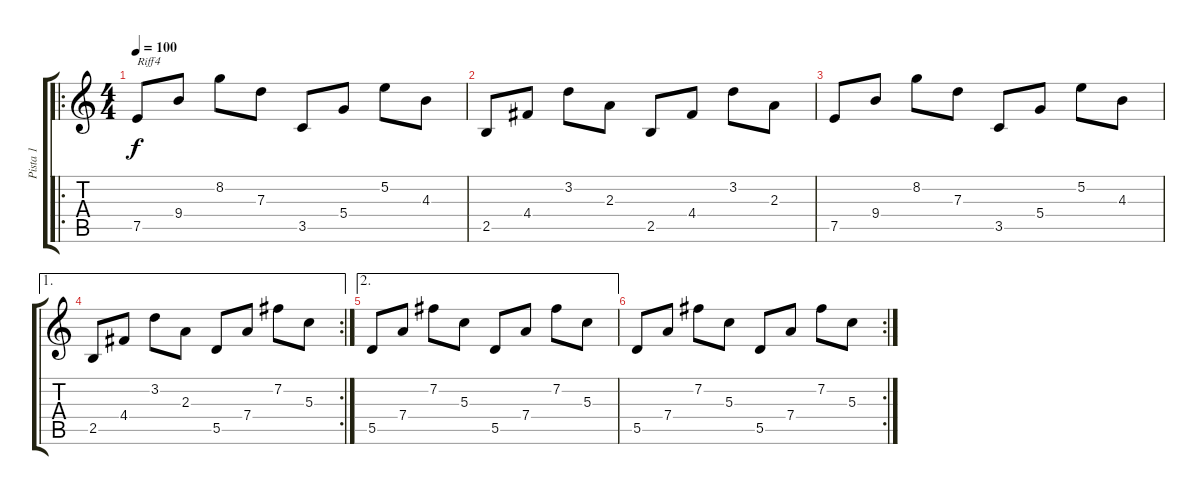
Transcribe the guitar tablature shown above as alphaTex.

\track ("Pista 1" "Pista 1") {instrument acousticguitarsteel}
\staff {score tabs}
\tuning (E4 B3 G3 D3 A2 E2) {hide}
\ro
\ts (4 4)
\tempo 100
\clef g2
\ks c
7.5.8{txt "Riff4" dy f instrument acousticguitarsteel} 9.4.8 8.2.8 7.3.8 3.5.8 5.4.8 5.2.8 4.3.8 |
2.5.8 4.4.8 3.2.8 2.3.8 2.5.8 4.4.8 3.2.8 2.3.8 |
7.5.8 9.4.8 8.2.8 7.3.8 3.5.8 5.4.8 5.2.8 4.3.8 |
\ae 1
\rc 2
2.5.8 4.4.8 3.2.8 2.3.8 5.5.8 7.4.8 7.2.8 5.3.8 |
\ae 2
5.5.8 7.4.8 7.2.8 5.3.8 5.5.8 7.4.8 7.2.8 5.3.8 |
\rc 2
5.5.8 7.4.8 7.2.8 5.3.8 5.5.8 7.4.8 7.2.8 5.3.8
